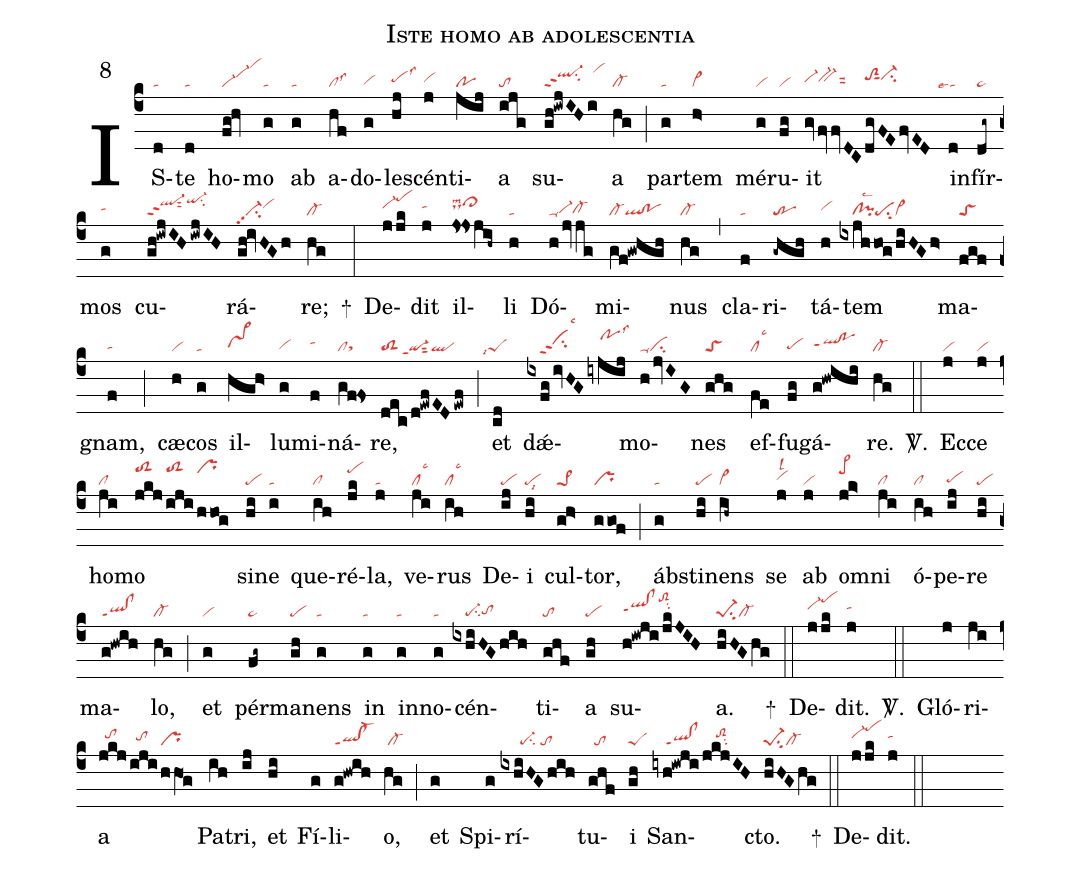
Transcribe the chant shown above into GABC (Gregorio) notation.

name: Iste homo ab adolescentia;
mode: 8;
nabc-lines:1;
%%
(c4)
IS(d|ta)te(d|ta) ho(fg!hv|vi-vi-hjvihn)mo(g|ta) ab(g|ta)
a(hf|cllss3)do(g|vihg)le(hj|pehhlss3)scén(j|vihh)ti(jij|po)a(ijg|to) su(gh!iwjIHi|ql-hjppt2su2vihl)a(hg|cl-) (;)
par(g|ta)tem(h>|vi>) mé(g|vi)ru(fg|vi)it(gvfvfvDCdgFEfvED|vi-hhbv-hhsuu2toS2hisut1ci-hi) in(d|```talse4)fír(dg~|ta>)mos(g|tahh) cu(gh!iwjIHiwjIH|ql-hjppt2sut2qi-hksu2)rá(gh!ivHGh|vi-pp2su2vihi)re;(hg|cl-) +(:)
De(jjk|vi-hipehl)dit(j|tahi) il(Js!Jsjih~|dshilsm2cl>hj)li(h|ta) Dó(h/jvjg|ta-vi-hgcl-hg)mi(gf!gwhgh|cl-ql!po)nus(hg|cl-) (,)
cla(f|ta)ri(-ghgh|tr)tá(h|vihh)tem(ixjhhog/hiHGh>|////cl!pilsc2pesu2vi>) ma(fgf|toS)gnam,(f|tahg) (;)
cæ(h|vi)cos(g|ta) il(hgh>|vs>hh)lu(g|vihg)mi(f|tahi)ná(gf!Fs|clsthg)re,(dec/d!ewfEDewf|toS2qi-ppt1sut2ql) (;)
et(cd|```peSlsi7) dǽ(ixfg/ivHG/|////vihippt2su2lsc3|iyjij|////pohklss3)mo(h/jvIG|ta-ci)nes(ghg|toS) ef(fe|cllsc3)fu(fg|pehg)gá(g!hwihi|qlhh!pohhppt1)re.(hg|cl-) <sp>V/</sp>.(::)
Ec(j|vi)ce(j|vi) ho(ji|cl)mo(jkj/|toS2hk|iji/|toS2hk|hhog|prhk) si(hi|pe)ne(i|ta) que(ih|cl)ré(jk|pehk)la,(j|ta) ve(ji|cllsc3)rus(ih|cllsc3) De(ij|pe)i(hi|pelsi8) cul(gh>|pe>1)tor,(ggof|pr) (;)
áb(g|ta)sti(hi|pe)nens(ih~|vi>) se(j|vihhlsl2) ab(j|vi) om(jk>|pe>hk)ni(ji|cl) ó(ih|cl)pe(ij|pehg)re(hi|pe) ma(g!hwih|ql!clppt1)lo,(hg|cl-) (;)
et(g|vi) pér(fg~|ta>)ma(gh|pe)nens(g|ta) in(g|ta) in(g|ta)no(g|ta)cén(ixhiHGhih|////pe-su2tohg)ti(ghf|to)a(gh|pe) su(h!iwji/jkJIH|qlhh!clhhppt1toS2hlsu2)a.(hiHGhg|pe-1su2cl-) +(::)
De(jjk|vi-hipehl)dit.(j|tahi) <sp>V/</sp>.(::)
Gló(j)ri(ji)a(jkj|//tohi|/iji|//tohh|/hhO1g|pr) Pa(ih)tri,(ij) et(hi) Fí(g)li(g!hwih|ql!cl-ppt1)o,(hg|/cl-) (;)
et(g) Spi(g)rí(ixhiHGhih|//////pe-su2/to)tu(ghf|//to)i(gh|peS) San(iyh!iwji|////ql!clppt1|/jkjIH|////toS2hisu2)cto.(hiHGhg|pe-1su2cl-) +(::)
De(jjk|vi-hipehl)dit.(j|tahi) (::)
